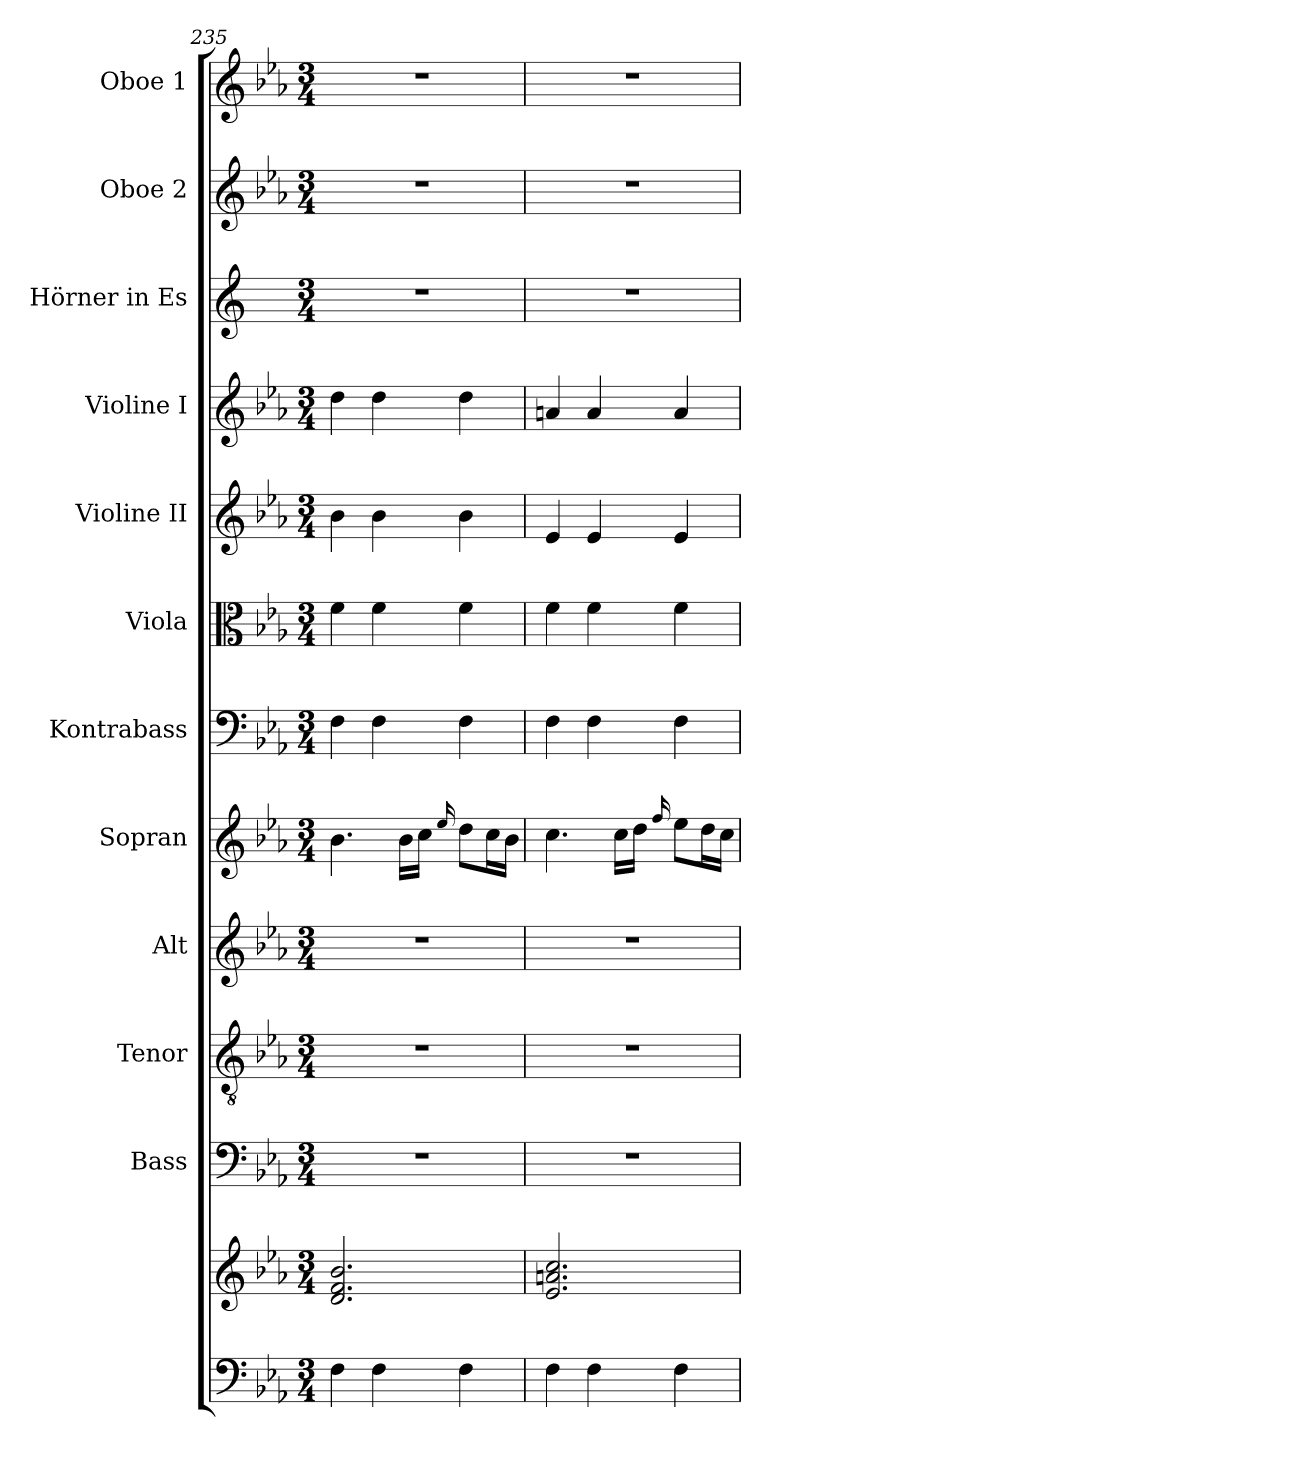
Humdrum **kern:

**kern	**kern	**kern	**kern	**kern	**kern	**kern	**kern	**kern	**kern	**kern	**kern	**kern
*part12	*part12	*part11	*part10	*part9	*part8	*part7	*part6	*part5	*part4	*part3	*part2	*part1
*staff13	*staff12	*staff11	*staff10	*staff9	*staff8	*staff7	*staff6	*staff5	*staff4	*staff3	*staff2	*staff1
*	*	*I"Bass	*I"Tenor	*I"Alt	*I"Sopran	*I"Kontrabass	*I"Viola	*I"Violine II	*I"Violine I	*I"Hörner in Es	*I"Oboe 2	*I"Oboe 1
*	*	*I'B.	*I'T.	*I'A.	*I'S.	*I'Kb.	*I'Vla.	*I'Vl. II	*I'Vl. I	*	*I'Ob. 2	*I'Ob. 1
*clefF4	*clefG2	*clefF4	*clefGv2	*clefG2	*clefG2	*clefF4	*clefC3	*clefG2	*clefG2	*clefG2	*clefG2	*clefG2
*	*	*	*	*	*	*ITrd7c12	*	*	*	*ITrd5c9	*	*
*k[b-e-a-]	*k[b-e-a-]	*k[b-e-a-]	*k[b-e-a-]	*k[b-e-a-]	*k[b-e-a-]	*k[b-e-a-]	*k[b-e-a-]	*k[b-e-a-]	*k[b-e-a-]	*k[b-e-a-]	*k[b-e-a-]	*k[b-e-a-]
*E-:	*E-:	*E-:	*E-:	*E-:	*E-:	*E-:	*E-:	*E-:	*E-:	*E-:	*E-:	*E-:
*M3/4	*M3/4	*M3/4	*M3/4	*M3/4	*M3/4	*M3/4	*M3/4	*M3/4	*M3/4	*M3/4	*M3/4	*M3/4
=235	=235	=235	=235	=235	=235	=235	=235	=235	=235	=235	=235	=235
4F\	2.d/ 2.f/ 2.b-/	2.r	2.r	2.r	4.b-\	4FF\	4f\	4b-\	4dd\	2.r	2.r	2.r
4F\	.	.	.	.	.	4FF\	4f\	4b-\	4dd\	.	.	.
.	.	.	.	.	16b-\LL	.	.	.	.	.	.	.
.	.	.	.	.	16cc\JJ	.	.	.	.	.	.	.
.	.	.	.	.	16qqee-/	.	.	.	.	.	.	.
4F\	.	.	.	.	8dd\L	4FF\	4f\	4b-\	4dd\	.	.	.
.	.	.	.	.	16cc\L	.	.	.	.	.	.	.
.	.	.	.	.	16b-\JJ	.	.	.	.	.	.	.
=236	=236	=236	=236	=236	=236	=236	=236	=236	=236	=236	=236	=236
4F\	2.e-/ 2.an/ 2.cc/	2.r	2.r	2.r	4.cc\	4FF\	4f\	4e-/	4an/	2.r	2.r	2.r
4F\	.	.	.	.	.	4FF\	4f\	4e-/	4a/	.	.	.
.	.	.	.	.	16cc\LL	.	.	.	.	.	.	.
.	.	.	.	.	16dd\JJ	.	.	.	.	.	.	.
.	.	.	.	.	16qqff/	.	.	.	.	.	.	.
4F\	.	.	.	.	8ee-\L	4FF\	4f\	4e-/	4a/	.	.	.
.	.	.	.	.	16dd\L	.	.	.	.	.	.	.
.	.	.	.	.	16cc\JJ	.	.	.	.	.	.	.
=	=	=	=	=	=	=	=	=	=	=	=	=
*-	*-	*-	*-	*-	*-	*-	*-	*-	*-	*-	*-	*-
